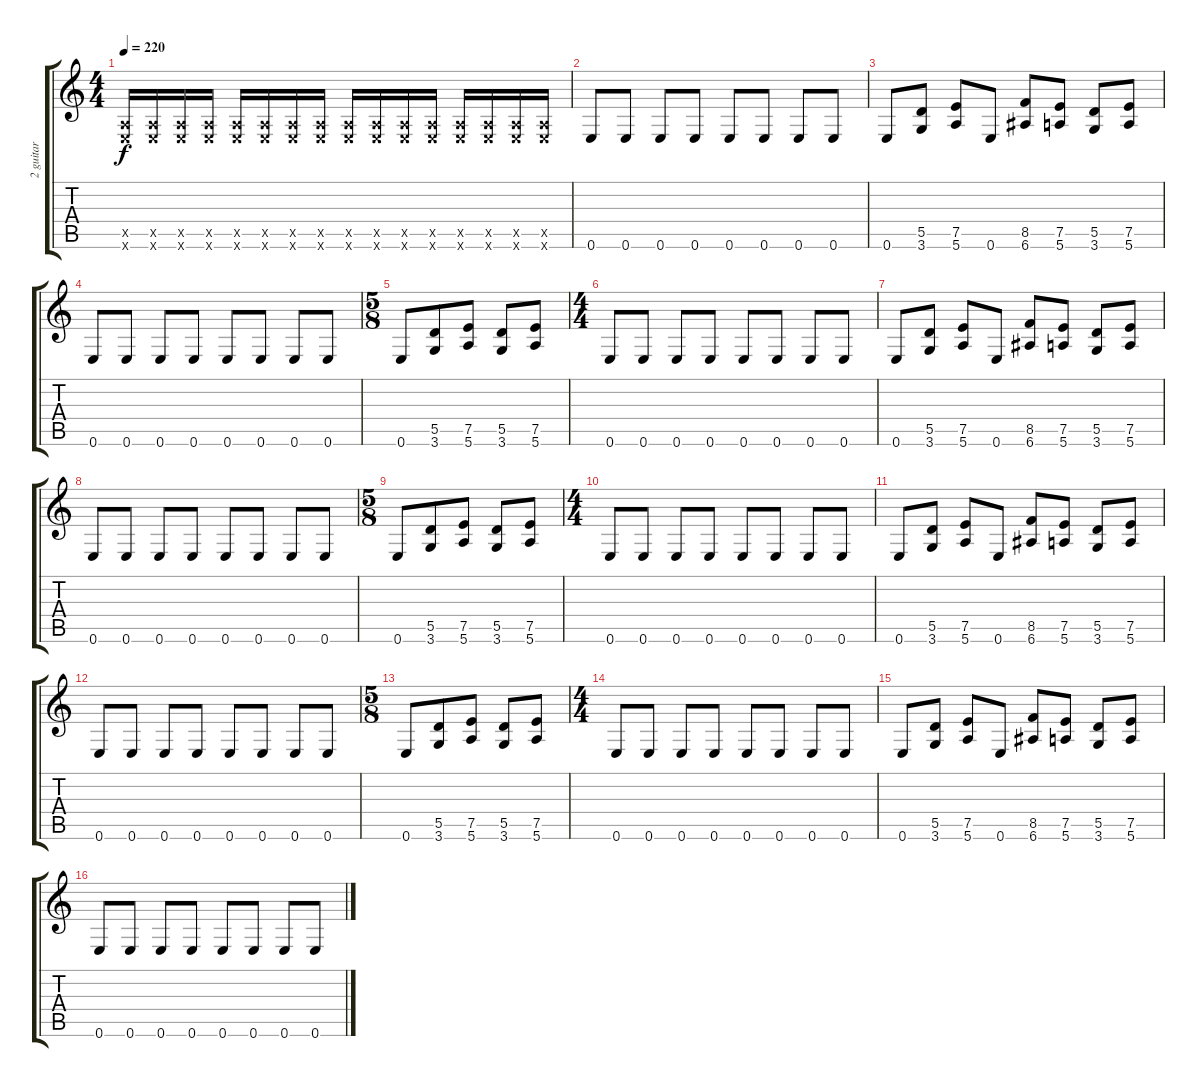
\track ("2 guitar" "2 guitar") {instrument overdrivenguitar}
\staff {score tabs}
\tuning (E4 B3 G3 D3 A2 E2) {hide}
\ts (4 4)
\tempo 220
\clef g2
\ks c
(0.5{x} 0.6{x}).16{dy f instrument guitarfretnoise} (0.5{x} 0.6{x}).16 (0.5{x} 0.6{x}).16 (0.5{x} 0.6{x}).16 (0.5{x} 0.6{x}).16 (0.5{x} 0.6{x}).16 (0.5{x} 0.6{x}).16 (0.5{x} 0.6{x}).16 (0.5{x} 0.6{x}).16 (0.5{x} 0.6{x}).16 (0.5{x} 0.6{x}).16 (0.5{x} 0.6{x}).16 (0.5{x} 0.6{x}).16 (0.5{x} 0.6{x}).16 (0.5{x} 0.6{x}).16 (0.5{x} 0.6{x}).16 |
0.6.8{instrument overdrivenguitar} 0.6.8 0.6.8 0.6.8 0.6.8 0.6.8 0.6.8 0.6.8 |
0.6.8 (5.5 3.6).8 (7.5 5.6).8 0.6.8 (8.5 6.6).8 (7.5 5.6).8 (5.5 3.6).8 (7.5 5.6).8 |
0.6.8 0.6.8 0.6.8 0.6.8 0.6.8 0.6.8 0.6.8 0.6.8 |
\ts (5 8)
0.6.8 (5.5 3.6).8 (7.5 5.6).8 (5.5 3.6).8 (7.5 5.6).8 |
\ts (4 4)
0.6.8 0.6.8 0.6.8 0.6.8 0.6.8 0.6.8 0.6.8 0.6.8 |
0.6.8 (5.5 3.6).8 (7.5 5.6).8 0.6.8 (8.5 6.6).8 (7.5 5.6).8 (5.5 3.6).8 (7.5 5.6).8 |
0.6.8 0.6.8 0.6.8 0.6.8 0.6.8 0.6.8 0.6.8 0.6.8 |
\ts (5 8)
0.6.8 (5.5 3.6).8 (7.5 5.6).8 (5.5 3.6).8 (7.5 5.6).8 |
\ts (4 4)
0.6.8 0.6.8 0.6.8 0.6.8 0.6.8 0.6.8 0.6.8 0.6.8 |
0.6.8 (5.5 3.6).8 (7.5 5.6).8 0.6.8 (8.5 6.6).8 (7.5 5.6).8 (5.5 3.6).8 (7.5 5.6).8 |
0.6.8 0.6.8 0.6.8 0.6.8 0.6.8 0.6.8 0.6.8 0.6.8 |
\ts (5 8)
0.6.8 (5.5 3.6).8 (7.5 5.6).8 (5.5 3.6).8 (7.5 5.6).8 |
\ts (4 4)
0.6.8 0.6.8 0.6.8 0.6.8 0.6.8 0.6.8 0.6.8 0.6.8 |
0.6.8 (5.5 3.6).8 (7.5 5.6).8 0.6.8 (8.5 6.6).8 (7.5 5.6).8 (5.5 3.6).8 (7.5 5.6).8 |
0.6.8 0.6.8 0.6.8 0.6.8 0.6.8 0.6.8 0.6.8 0.6.8
